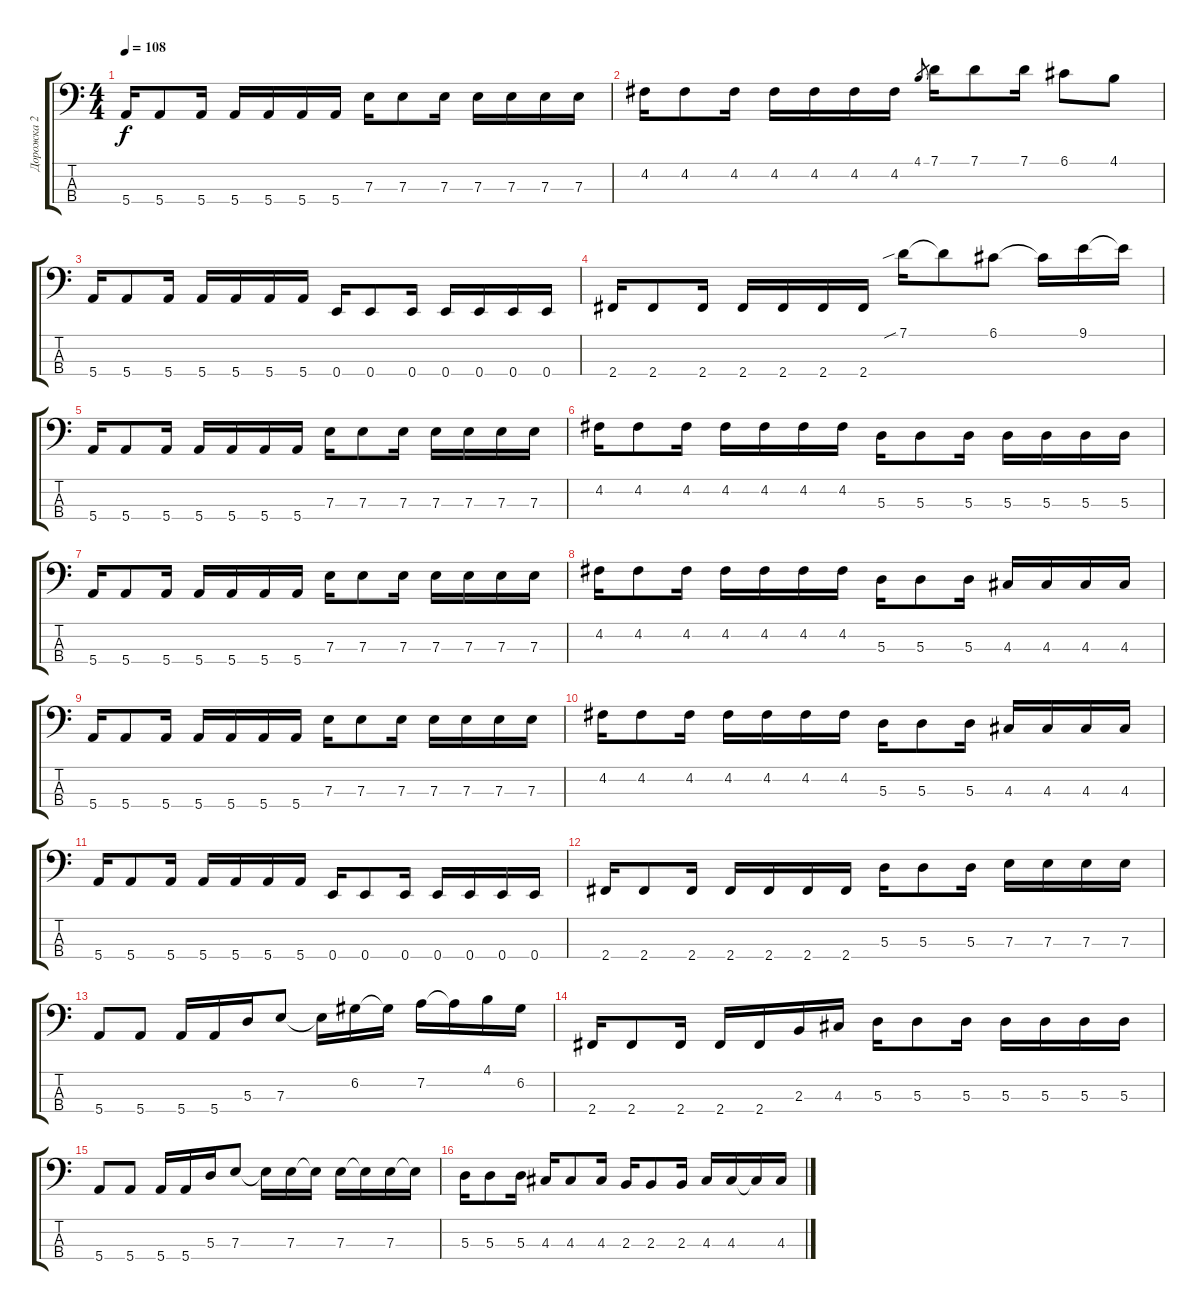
\track ("Дорожка 2" "Дорожка 2") {instrument electricbassfinger}
\staff {score tabs}
\tuning (G2 D2 A1 E1) {hide}
\ts (4 4)
\tempo 108
\clef f4
\ks c
5.4.16{dy f} 5.4.8 5.4.16 5.4.16 5.4.16 5.4.16 5.4.16 7.3.16 7.3.8 7.3.16 7.3.16 7.3.16 7.3.16 7.3.16 |
4.2.16 4.2.8 4.2.16 4.2.16 4.2.16 4.2.16 4.2.16 4.1.8{gr} 7.1.16 7.1.8 7.1.16 6.1.8 4.1.8 |
5.4.16 5.4.8 5.4.16 5.4.16 5.4.16 5.4.16 5.4.16 0.4.16 0.4.8 0.4.16 0.4.16 0.4.16 0.4.16 0.4.16 |
2.4.16 2.4.8 2.4.16 2.4.16 2.4.16 2.4.16 2.4.16 7.1{sib}.16 7.1{t}.8 6.1.8 6.1{t}.16 9.1.16 9.1{t}.16 |
5.4.16 5.4.8 5.4.16 5.4.16 5.4.16 5.4.16 5.4.16 7.3.16 7.3.8 7.3.16 7.3.16 7.3.16 7.3.16 7.3.16 |
4.2.16 4.2.8 4.2.16 4.2.16 4.2.16 4.2.16 4.2.16 5.3.16 5.3.8 5.3.16 5.3.16 5.3.16 5.3.16 5.3.16 |
5.4.16 5.4.8 5.4.16 5.4.16 5.4.16 5.4.16 5.4.16 7.3.16 7.3.8 7.3.16 7.3.16 7.3.16 7.3.16 7.3.16 |
4.2.16 4.2.8 4.2.16 4.2.16 4.2.16 4.2.16 4.2.16 5.3.16 5.3.8 5.3.16 4.3.16 4.3.16 4.3.16 4.3.16 |
5.4.16 5.4.8 5.4.16 5.4.16 5.4.16 5.4.16 5.4.16 7.3.16 7.3.8 7.3.16 7.3.16 7.3.16 7.3.16 7.3.16 |
4.2.16 4.2.8 4.2.16 4.2.16 4.2.16 4.2.16 4.2.16 5.3.16 5.3.8 5.3.16 4.3.16 4.3.16 4.3.16 4.3.16 |
5.4.16 5.4.8 5.4.16 5.4.16 5.4.16 5.4.16 5.4.16 0.4.16 0.4.8 0.4.16 0.4.16 0.4.16 0.4.16 0.4.16 |
2.4.16 2.4.8 2.4.16 2.4.16 2.4.16 2.4.16 2.4.16 5.3.16 5.3.8 5.3.16 7.3.16 7.3.16 7.3.16 7.3.16 |
5.4.8 5.4.8 5.4.16 5.4.16 5.3.16 7.3.8 7.3{t}.16 6.2.16 6.2{t}.16 7.2.16 7.2{t}.16 4.1.16 6.2.16 |
2.4.16 2.4.8 2.4.16 2.4.16 2.4.16 2.3.16 4.3.16 5.3.16 5.3.8 5.3.16 5.3.16 5.3.16 5.3.16 5.3.16 |
5.4.8 5.4.8 5.4.16 5.4.16 5.3.16 7.3.8 7.3{t}.16 7.3.16 7.3{t}.16 7.3.16 7.3{t}.16 7.3.16 7.3{t}.16 |
5.3.16 5.3.8 5.3.16 4.3.16 4.3.8 4.3.16 2.3.16 2.3.8 2.3.16 4.3.16 4.3.16 4.3{t}.16 4.3.16
